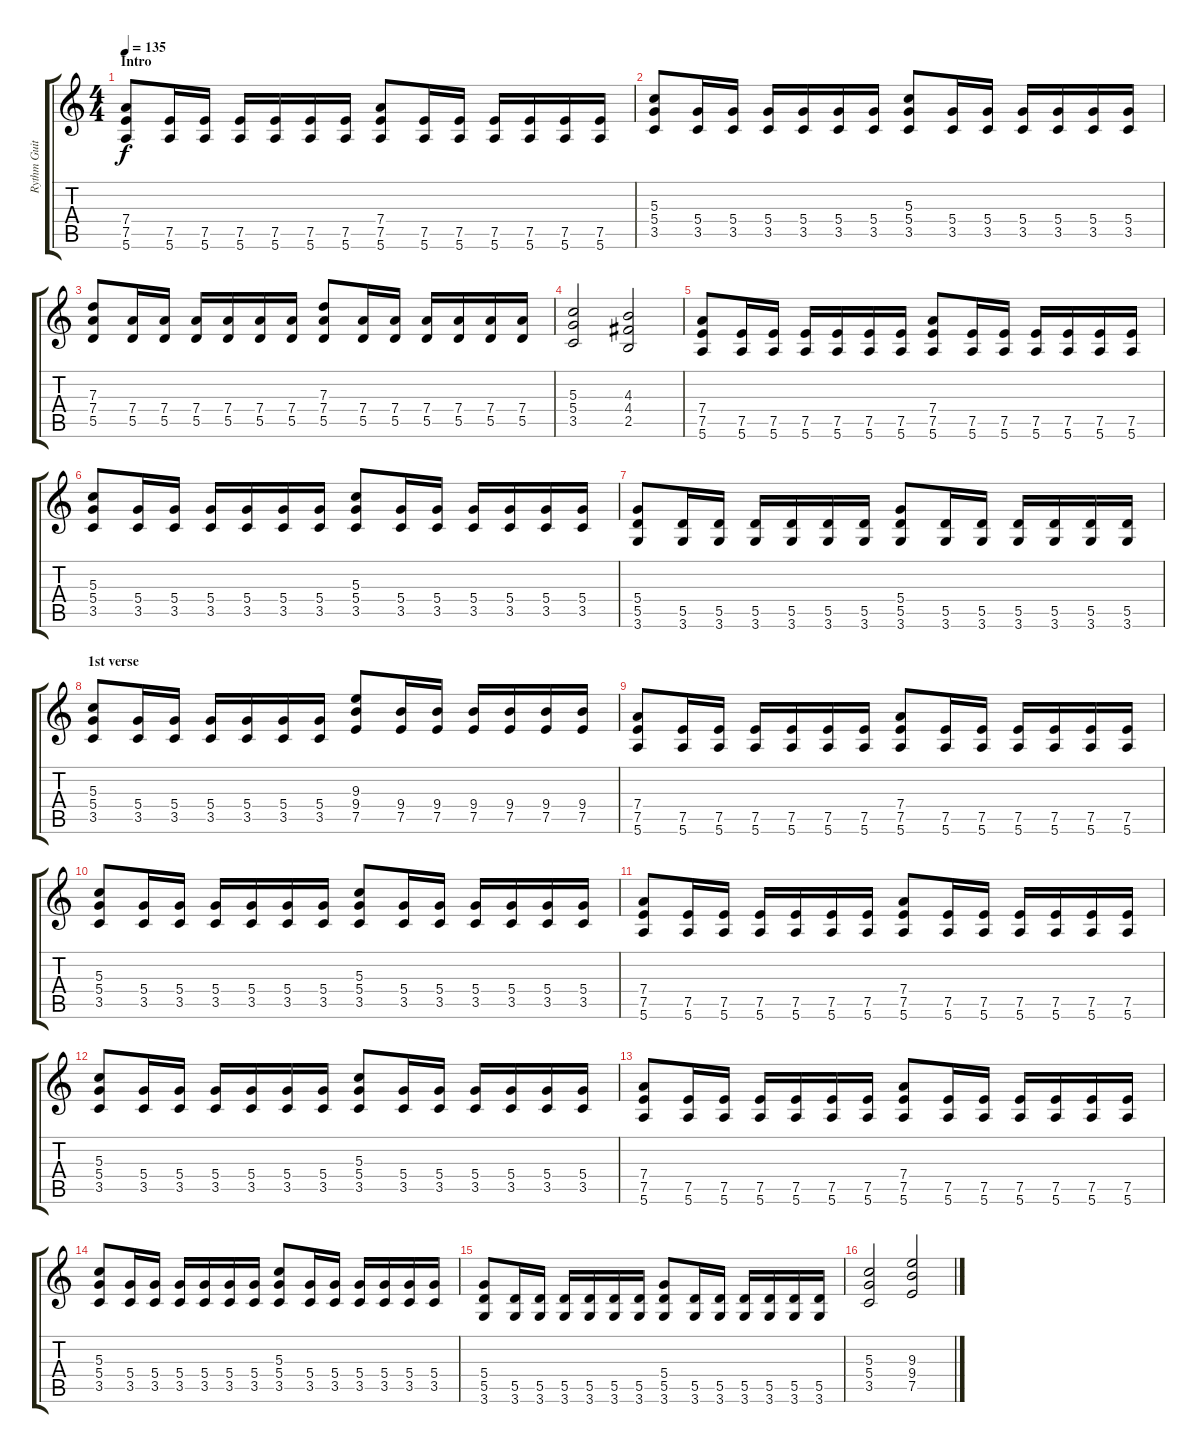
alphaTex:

\track ("Rythm Guitar" "Rythm Guit") {instrument distortionguitar}
\staff {score tabs}
\tuning (E4 B3 G3 D3 A2 E2) {hide}
\ts (4 4)
\section ("" "Intro")
\tempo 135
\clef g2
\ks c
(7.4 7.5 5.6).8{dy f instrument distortionguitar} (7.5 5.6).16 (7.5 5.6).16 (7.5 5.6).16 (7.5 5.6).16 (7.5 5.6).16 (7.5 5.6).16 (7.4 7.5 5.6).8 (7.5 5.6).16 (7.5 5.6).16 (7.5 5.6).16 (7.5 5.6).16 (7.5 5.6).16 (7.5 5.6).16 |
(5.3 5.4 3.5).8 (5.4 3.5).16 (5.4 3.5).16 (5.4 3.5).16 (5.4 3.5).16 (5.4 3.5).16 (5.4 3.5).16 (5.3 5.4 3.5).8 (5.4 3.5).16 (5.4 3.5).16 (5.4 3.5).16 (5.4 3.5).16 (5.4 3.5).16 (5.4 3.5).16 |
(7.3 7.4 5.5).8 (7.4 5.5).16 (7.4 5.5).16 (7.4 5.5).16 (7.4 5.5).16 (7.4 5.5).16 (7.4 5.5).16 (7.3 7.4 5.5).8 (7.4 5.5).16 (7.4 5.5).16 (7.4 5.5).16 (7.4 5.5).16 (7.4 5.5).16 (7.4 5.5).16 |
(5.3 5.4 3.5).2 (4.3 4.4 2.5).2 |
(7.4 7.5 5.6).8 (7.5 5.6).16 (7.5 5.6).16 (7.5 5.6).16 (7.5 5.6).16 (7.5 5.6).16 (7.5 5.6).16 (7.4 7.5 5.6).8 (7.5 5.6).16 (7.5 5.6).16 (7.5 5.6).16 (7.5 5.6).16 (7.5 5.6).16 (7.5 5.6).16 |
(5.3 5.4 3.5).8 (5.4 3.5).16 (5.4 3.5).16 (5.4 3.5).16 (5.4 3.5).16 (5.4 3.5).16 (5.4 3.5).16 (5.3 5.4 3.5).8 (5.4 3.5).16 (5.4 3.5).16 (5.4 3.5).16 (5.4 3.5).16 (5.4 3.5).16 (5.4 3.5).16 |
(5.4 5.5 3.6).8 (5.5 3.6).16 (5.5 3.6).16 (5.5 3.6).16 (5.5 3.6).16 (5.5 3.6).16 (5.5 3.6).16 (5.4 5.5 3.6).8 (5.5 3.6).16 (5.5 3.6).16 (5.5 3.6).16 (5.5 3.6).16 (5.5 3.6).16 (5.5 3.6).16 |
\section ("" "1st verse")
(5.3 5.4 3.5).8 (5.4 3.5).16 (5.4 3.5).16 (5.4 3.5).16 (5.4 3.5).16 (5.4 3.5).16 (5.4 3.5).16 (9.3 9.4 7.5).8 (9.4 7.5).16 (9.4 7.5).16 (9.4 7.5).16 (9.4 7.5).16 (9.4 7.5).16 (9.4 7.5).16 |
(7.4 7.5 5.6).8 (7.5 5.6).16 (7.5 5.6).16 (7.5 5.6).16 (7.5 5.6).16 (7.5 5.6).16 (7.5 5.6).16 (7.4 7.5 5.6).8 (7.5 5.6).16 (7.5 5.6).16 (7.5 5.6).16 (7.5 5.6).16 (7.5 5.6).16 (7.5 5.6).16 |
(5.3 5.4 3.5).8 (5.4 3.5).16 (5.4 3.5).16 (5.4 3.5).16 (5.4 3.5).16 (5.4 3.5).16 (5.4 3.5).16 (5.3 5.4 3.5).8 (5.4 3.5).16 (5.4 3.5).16 (5.4 3.5).16 (5.4 3.5).16 (5.4 3.5).16 (5.4 3.5).16 |
(7.4 7.5 5.6).8 (7.5 5.6).16 (7.5 5.6).16 (7.5 5.6).16 (7.5 5.6).16 (7.5 5.6).16 (7.5 5.6).16 (7.4 7.5 5.6).8 (7.5 5.6).16 (7.5 5.6).16 (7.5 5.6).16 (7.5 5.6).16 (7.5 5.6).16 (7.5 5.6).16 |
(5.3 5.4 3.5).8 (5.4 3.5).16 (5.4 3.5).16 (5.4 3.5).16 (5.4 3.5).16 (5.4 3.5).16 (5.4 3.5).16 (5.3 5.4 3.5).8 (5.4 3.5).16 (5.4 3.5).16 (5.4 3.5).16 (5.4 3.5).16 (5.4 3.5).16 (5.4 3.5).16 |
(7.4 7.5 5.6).8 (7.5 5.6).16 (7.5 5.6).16 (7.5 5.6).16 (7.5 5.6).16 (7.5 5.6).16 (7.5 5.6).16 (7.4 7.5 5.6).8 (7.5 5.6).16 (7.5 5.6).16 (7.5 5.6).16 (7.5 5.6).16 (7.5 5.6).16 (7.5 5.6).16 |
(5.3 5.4 3.5).8 (5.4 3.5).16 (5.4 3.5).16 (5.4 3.5).16 (5.4 3.5).16 (5.4 3.5).16 (5.4 3.5).16 (5.3 5.4 3.5).8 (5.4 3.5).16 (5.4 3.5).16 (5.4 3.5).16 (5.4 3.5).16 (5.4 3.5).16 (5.4 3.5).16 |
(5.4 5.5 3.6).8 (5.5 3.6).16 (5.5 3.6).16 (5.5 3.6).16 (5.5 3.6).16 (5.5 3.6).16 (5.5 3.6).16 (5.4 5.5 3.6).8 (5.5 3.6).16 (5.5 3.6).16 (5.5 3.6).16 (5.5 3.6).16 (5.5 3.6).16 (5.5 3.6).16 |
(5.3 5.4 3.5).2 (9.3 9.4 7.5).2
